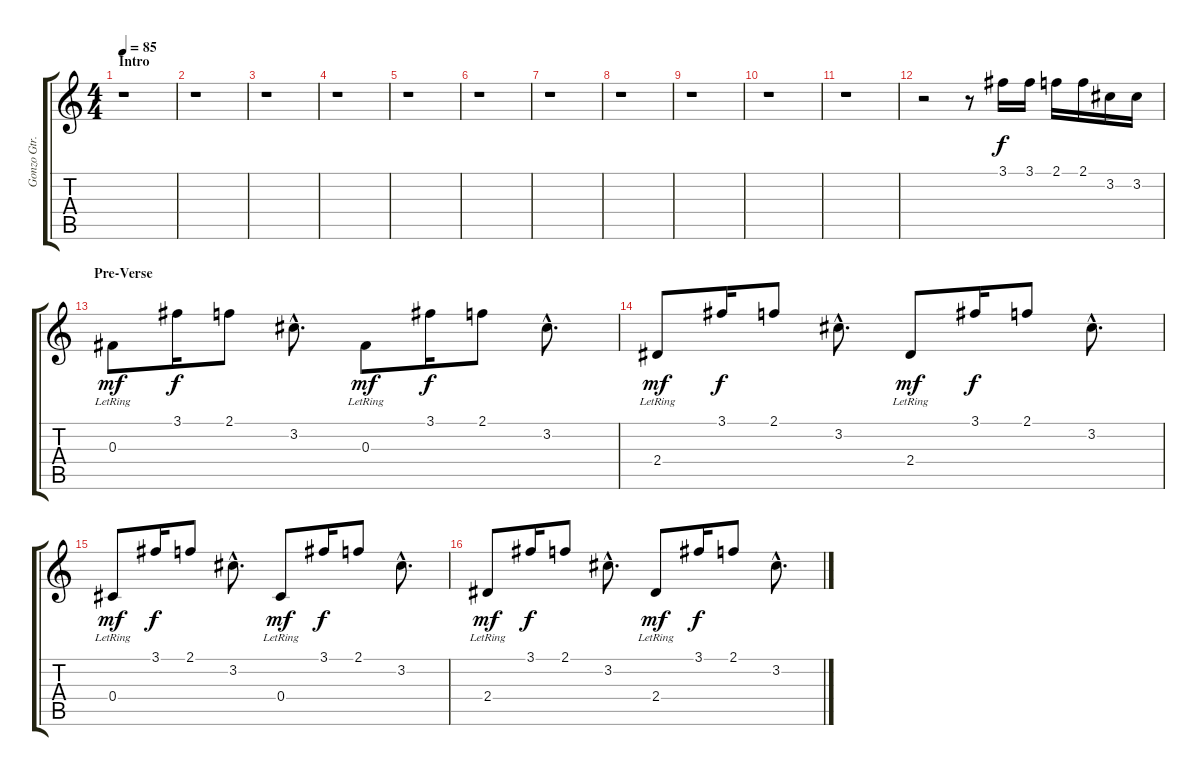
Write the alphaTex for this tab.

\track ("Gonzo Gtr. 1" "Gonzo Gtr.") {instrument overdrivenguitar}
\staff {score tabs}
\tuning (Eb4 Bb3 Gb3 Db3 Ab2 Eb2) {hide}
\ts (4 4)
\section ("" "Intro")
\tempo 85
\clef g2
\ks c
r.1{dy f instrument overdrivenguitar} |
r.1 |
r.1 |
r.1 |
r.1 |
r.1 |
r.1 |
r.1 |
r.1 |
r.1 |
r.1 |
r.2 r.8 3.1.16 3.1.16 2.1.16 2.1.16 3.2.16 3.2.16 |
\section ("" "Pre-Verse")
0.3{lr}.8{dy mf} 3.1.16{dy f} 2.1.8 3.2{hac}.8{d} 0.3{lr}.8{dy mf} 3.1.16{dy f} 2.1.8 3.2{hac}.8{d} |
2.4{lr}.8{dy mf} 3.1.16{dy f} 2.1.8 3.2{hac}.8{d} 2.4{lr}.8{dy mf} 3.1.16{dy f} 2.1.8 3.2{hac}.8{d} |
0.4{lr}.8{dy mf} 3.1.16{dy f} 2.1.8 3.2{hac}.8{d} 0.4{lr}.8{dy mf} 3.1.16{dy f} 2.1.8 3.2{hac}.8{d} |
2.4{lr}.8{dy mf} 3.1.16{dy f} 2.1.8 3.2{hac}.8{d} 2.4{lr}.8{dy mf} 3.1.16{dy f} 2.1.8 3.2{hac}.8{d}
